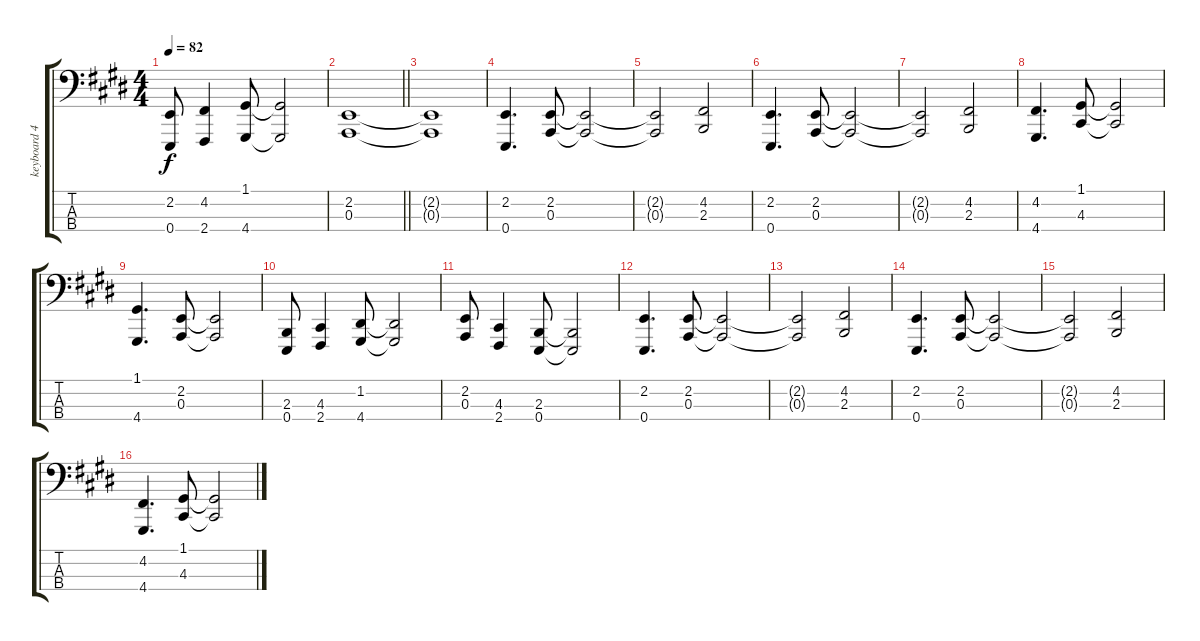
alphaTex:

\track ("keyboard 4" "keyboard 4") {instrument stringensemble2}
\staff {score tabs}
\tuning (G2 D2 A1 E1) {hide}
\ts (4 4)
\tempo 82
\clef f4
\ks e
(2.2 0.4).8{dy f} (4.2 2.4).4 (1.1 4.4).8 (1.1{t} 4.4{t}).2 |
\barLineRight lightlight
(2.2 0.3).1 |
(2.2{t} 0.3{t}).1 |
(2.2 0.4).4{d} (2.2 0.3).8 (2.2{t} 0.3{t}).2 |
(2.2{t} 0.3{t}).2 (4.2 2.3).2 |
(2.2 0.4).4{d} (2.2 0.3).8 (2.2{t} 0.3{t}).2 |
(2.2{t} 0.3{t}).2 (4.2 2.3).2 |
(4.2 4.4).4{d} (1.1 4.3).8 (1.1{t} 4.3{t}).2 |
(1.1 4.4).4{d} (2.2 0.3).8 (2.2{t} 0.3{t}).2 |
(2.3 0.4).8 (4.3 2.4).4 (1.2 4.4).8 (1.2{t} 4.4{t}).2 |
(2.2 0.3).8 (4.3 2.4).4 (2.3 0.4).8 (2.3{t} 0.4{t}).2 |
(2.2 0.4).4{d} (2.2 0.3).8 (2.2{t} 0.3{t}).2 |
(2.2{t} 0.3{t}).2 (4.2 2.3).2 |
(2.2 0.4).4{d} (2.2 0.3).8 (2.2{t} 0.3{t}).2 |
(2.2{t} 0.3{t}).2 (4.2 2.3).2 |
(4.2 4.4).4{d} (1.1 4.3).8 (1.1{t} 4.3{t}).2
